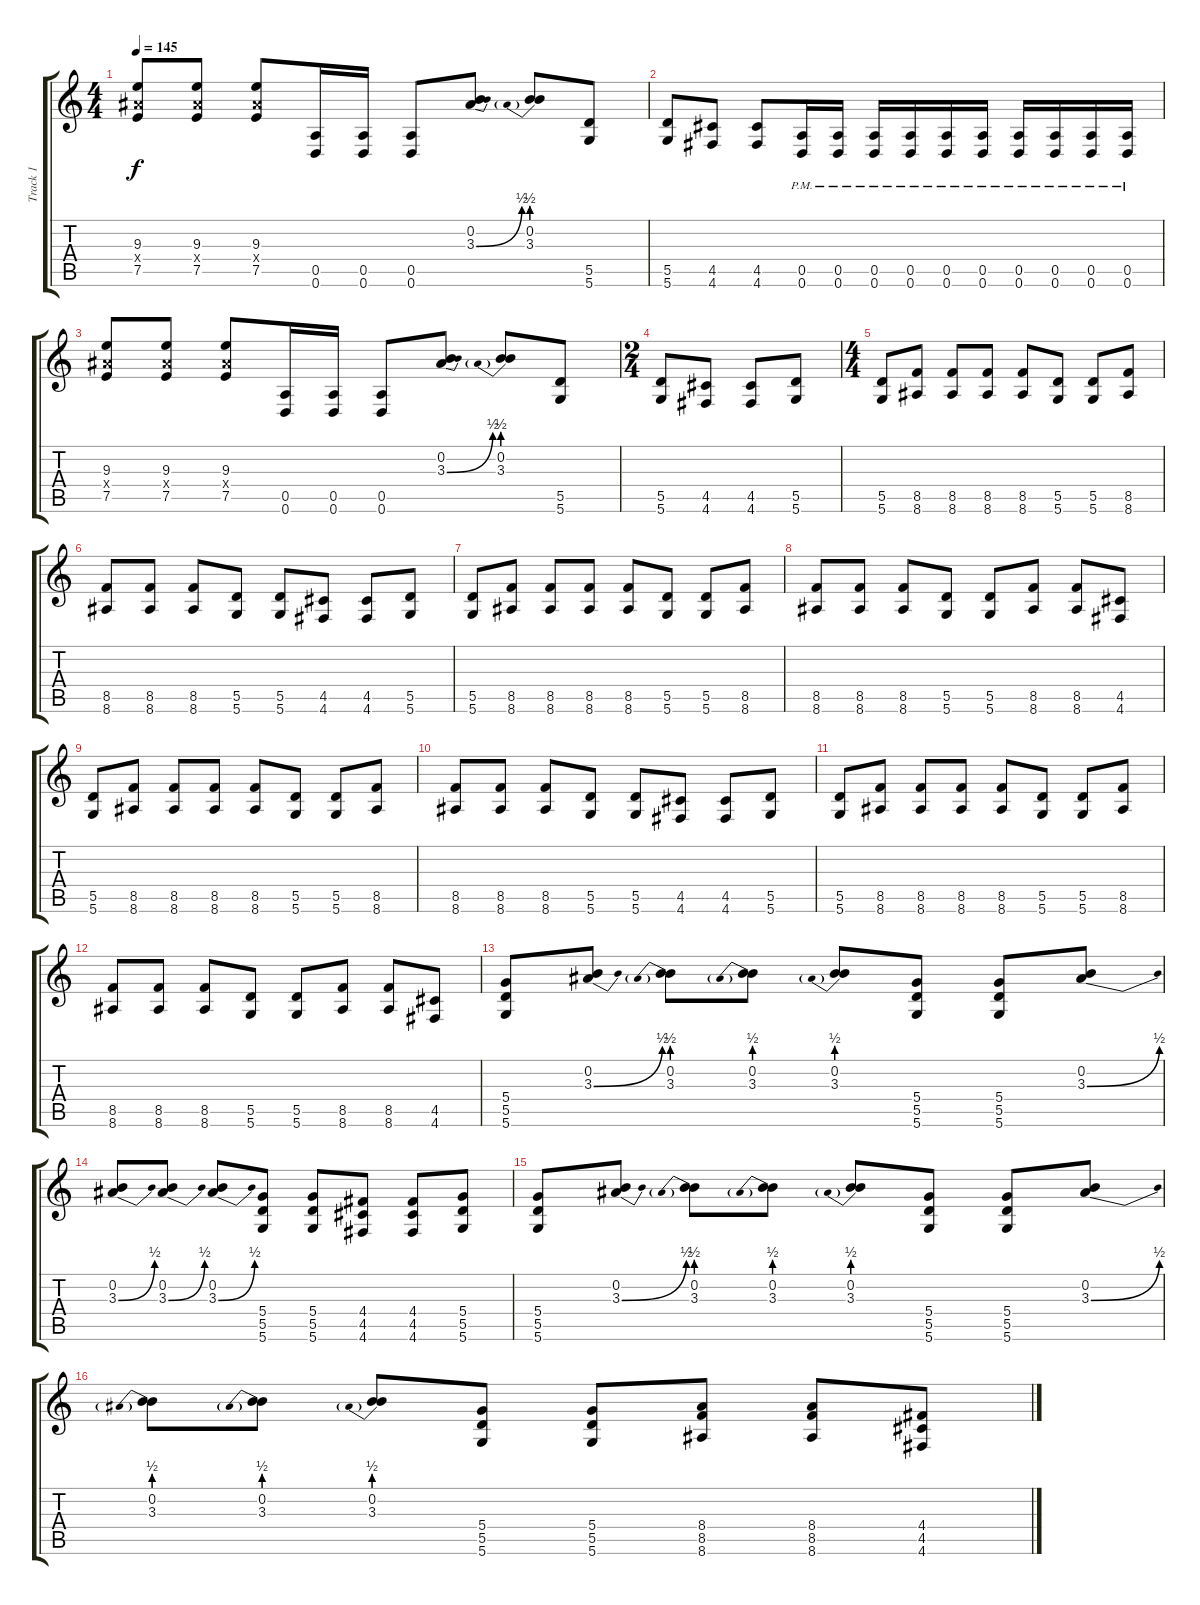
\track ("Track 1" "Track 1") {instrument distortionguitar}
\staff {score tabs}
\tuning (E4 B3 G3 D3 A2 D2) {hide}
\ts (4 4)
\tempo 145
\clef g2
\ks c
(9.3 8.4{x} 7.5).8{dy f} (9.3 8.4{x} 7.5).8 (9.3 8.4{x} 7.5).8 (0.5 0.6).16 (0.5 0.6).16 (0.5 0.6).8 (0.2 3.3{be (bend 0 0 60 2)}).8 (0.2 3.3{be (prebend 0 2 60 2)}).8 (5.5 5.6).8 |
(5.5 5.6).8 (4.5 4.6).8 (4.5 4.6).8 (0.5{pm} 0.6{pm}).16 (0.5{pm} 0.6{pm}).16 (0.5{pm} 0.6{pm}).16 (0.5{pm} 0.6{pm}).16 (0.5{pm} 0.6{pm}).16 (0.5{pm} 0.6{pm}).16 (0.5{pm} 0.6{pm}).16 (0.5{pm} 0.6{pm}).16 (0.5{pm} 0.6{pm}).16 (0.5{pm} 0.6{pm}).16 |
(9.3 8.4{x} 7.5).8 (9.3 8.4{x} 7.5).8 (9.3 8.4{x} 7.5).8 (0.5 0.6).16 (0.5 0.6).16 (0.5 0.6).8 (0.2 3.3{be (bend 0 0 60 2)}).8 (0.2 3.3{be (prebend 0 2 60 2)}).8 (5.5 5.6).8 |
\ts (2 4)
(5.5 5.6).8 (4.5 4.6).8 (4.5 4.6).8 (5.5 5.6).8 |
\ts (4 4)
(5.5 5.6).8 (8.5 8.6).8 (8.5 8.6).8 (8.5 8.6).8 (8.5 8.6).8 (5.5 5.6).8 (5.5 5.6).8 (8.5 8.6).8 |
(8.5 8.6).8 (8.5 8.6).8 (8.5 8.6).8 (5.5 5.6).8 (5.5 5.6).8 (4.5 4.6).8 (4.5 4.6).8 (5.5 5.6).8 |
(5.5 5.6).8 (8.5 8.6).8 (8.5 8.6).8 (8.5 8.6).8 (8.5 8.6).8 (5.5 5.6).8 (5.5 5.6).8 (8.5 8.6).8 |
(8.5 8.6).8 (8.5 8.6).8 (8.5 8.6).8 (5.5 5.6).8 (5.5 5.6).8 (8.5 8.6).8 (8.5 8.6).8 (4.5 4.6).8 |
(5.5 5.6).8 (8.5 8.6).8 (8.5 8.6).8 (8.5 8.6).8 (8.5 8.6).8 (5.5 5.6).8 (5.5 5.6).8 (8.5 8.6).8 |
(8.5 8.6).8 (8.5 8.6).8 (8.5 8.6).8 (5.5 5.6).8 (5.5 5.6).8 (4.5 4.6).8 (4.5 4.6).8 (5.5 5.6).8 |
(5.5 5.6).8 (8.5 8.6).8 (8.5 8.6).8 (8.5 8.6).8 (8.5 8.6).8 (5.5 5.6).8 (5.5 5.6).8 (8.5 8.6).8 |
(8.5 8.6).8 (8.5 8.6).8 (8.5 8.6).8 (5.5 5.6).8 (5.5 5.6).8 (8.5 8.6).8 (8.5 8.6).8 (4.5 4.6).8 |
(5.4 5.5 5.6).8 (0.2 3.3{be (bend 0 0 60 2)}).8 (0.2 3.3{be (prebend 0 2 60 2)}).8 (0.2 3.3{be (prebend 0 2 60 2)}).8 (0.2 3.3{be (prebend 0 2 60 2)}).8 (5.4 5.5 5.6).8 (5.4 5.5 5.6).8 (0.2 3.3{be (bend 0 0 60 2)}).8 |
(0.2 3.3{be (bend 0 0 60 2)}).8 (0.2 3.3{be (bend 0 0 60 2)}).8 (0.2 3.3{be (bend 0 0 60 2)}).8 (5.4 5.5 5.6).8 (5.4 5.5 5.6).8 (4.4 4.5 4.6).8 (4.4 4.5 4.6).8 (5.4 5.5 5.6).8 |
(5.4 5.5 5.6).8 (0.2 3.3{be (bend 0 0 60 2)}).8 (0.2 3.3{be (prebend 0 2 60 2)}).8 (0.2 3.3{be (prebend 0 2 60 2)}).8 (0.2 3.3{be (prebend 0 2 60 2)}).8 (5.4 5.5 5.6).8 (5.4 5.5 5.6).8 (0.2 3.3{be (bend 0 0 60 2)}).8 |
(0.2 3.3{be (prebend 0 2 60 2)}).8 (0.2 3.3{be (prebend 0 2 60 2)}).8 (0.2 3.3{be (prebend 0 2 60 2)}).8 (5.4 5.5 5.6).8 (5.4 5.5 5.6).8 (8.4 8.5 8.6).8 (8.4 8.5 8.6).8 (4.4 4.5 4.6).8
